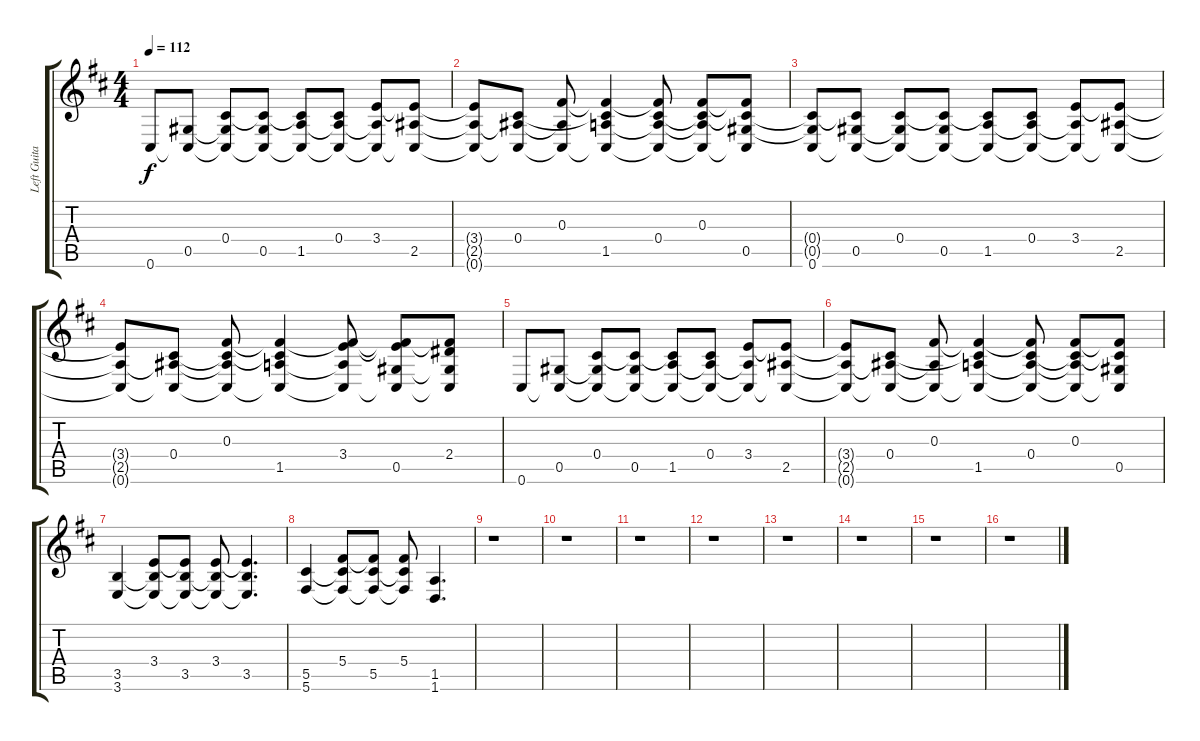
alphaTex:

\track ("Left Guitar II" "Left Guita") {instrument overdrivenguitar}
\staff {score tabs}
\tuning (Eb4 Bb3 Gb3 Db3 Ab2 Db2) {hide}
\ts (4 4)
\tempo 112
\clef g2
\ks d
0.6.8{dy f} (0.5 0.6{t}).8 (0.4 0.5{t} 0.6{t}).8 (0.4{t} 0.5 0.6{t}).8 (0.4{t} 1.5 0.6{t}).8 (0.4 1.5{t} 0.6{t}).8 (3.4 1.5{t} 0.6{t}).8 (3.4{t} 2.5 0.6{t}).8 |
(3.4{t} 2.5{t} 0.6{t}).8 (0.4 2.5{t} 0.6{t}).8 (0.3 2.5{t} 0.6{t}).8 (0.3{t} 0.4{t} 1.5 0.6{t}).4 (0.3{t} 0.4 1.5{t} 0.6{t}).8 (0.3 0.4{t} 1.5{t} 0.6{t}).8 (0.3{t} 0.4{t} 0.5 0.6{t}).8 |
(0.4{t} 0.5{t} 0.6).8 (0.4{t} 0.5 0.6{t}).8 (0.4 0.5{t} 0.6{t}).8 (0.4{t} 0.5 0.6{t}).8 (0.4{t} 1.5 0.6{t}).8 (0.4 1.5{t} 0.6{t}).8 (3.4 1.5{t} 0.6{t}).8 (3.4{t} 2.5 0.6{t}).8 |
(3.4{t} 2.5{t} 0.6{t}).8 (0.4 2.5{t} 0.6{t}).8 (0.3 0.4{t} 2.5{t} 0.6{t}).8 (0.3{t} 0.4{t} 1.5 0.6{t}).4 (0.3{t} 3.4 1.5{t} 0.6{t}).8 (0.3{t} 3.4{t} 0.5 0.6{t}).8 (0.3{t} 2.4 0.5{t} 0.6{t}).8 |
0.6.8 (0.5 0.6{t}).8 (0.4 0.5{t} 0.6{t}).8 (0.4{t} 0.5 0.6{t}).8 (0.4{t} 1.5 0.6{t}).8 (0.4 1.5{t} 0.6{t}).8 (3.4 1.5{t} 0.6{t}).8 (3.4{t} 2.5 0.6{t}).8 |
(3.4{t} 2.5{t} 0.6{t}).8 (0.4 2.5{t} 0.6{t}).8 (0.3 2.5{t} 0.6{t}).8 (0.3{t} 0.4{t} 1.5 0.6{t}).4 (0.3{t} 0.4 1.5{t} 0.6{t}).8 (0.3 0.4{t} 1.5{t} 0.6{t}).8 (0.3{t} 0.4{t} 0.5 0.6{t}).8 |
(3.5 3.6).4 (3.4 3.5{t} 3.6{t}).8 (3.4{t} 3.5 3.6{t}).8 (3.4 3.5{t} 3.6{t}).8 (3.4{t} 3.5 3.6{t}).4{d} |
(5.5 5.6).4 (5.4 5.5{t} 5.6{t}).8 (5.4{t} 5.5 5.6{t}).8 (5.4 5.5{t} 5.6{t}).8 (1.5 1.6).4{d} |
r.1 |
r.1 |
r.1 |
r.1 |
r.1 |
r.1 |
r.1 |
r.1
